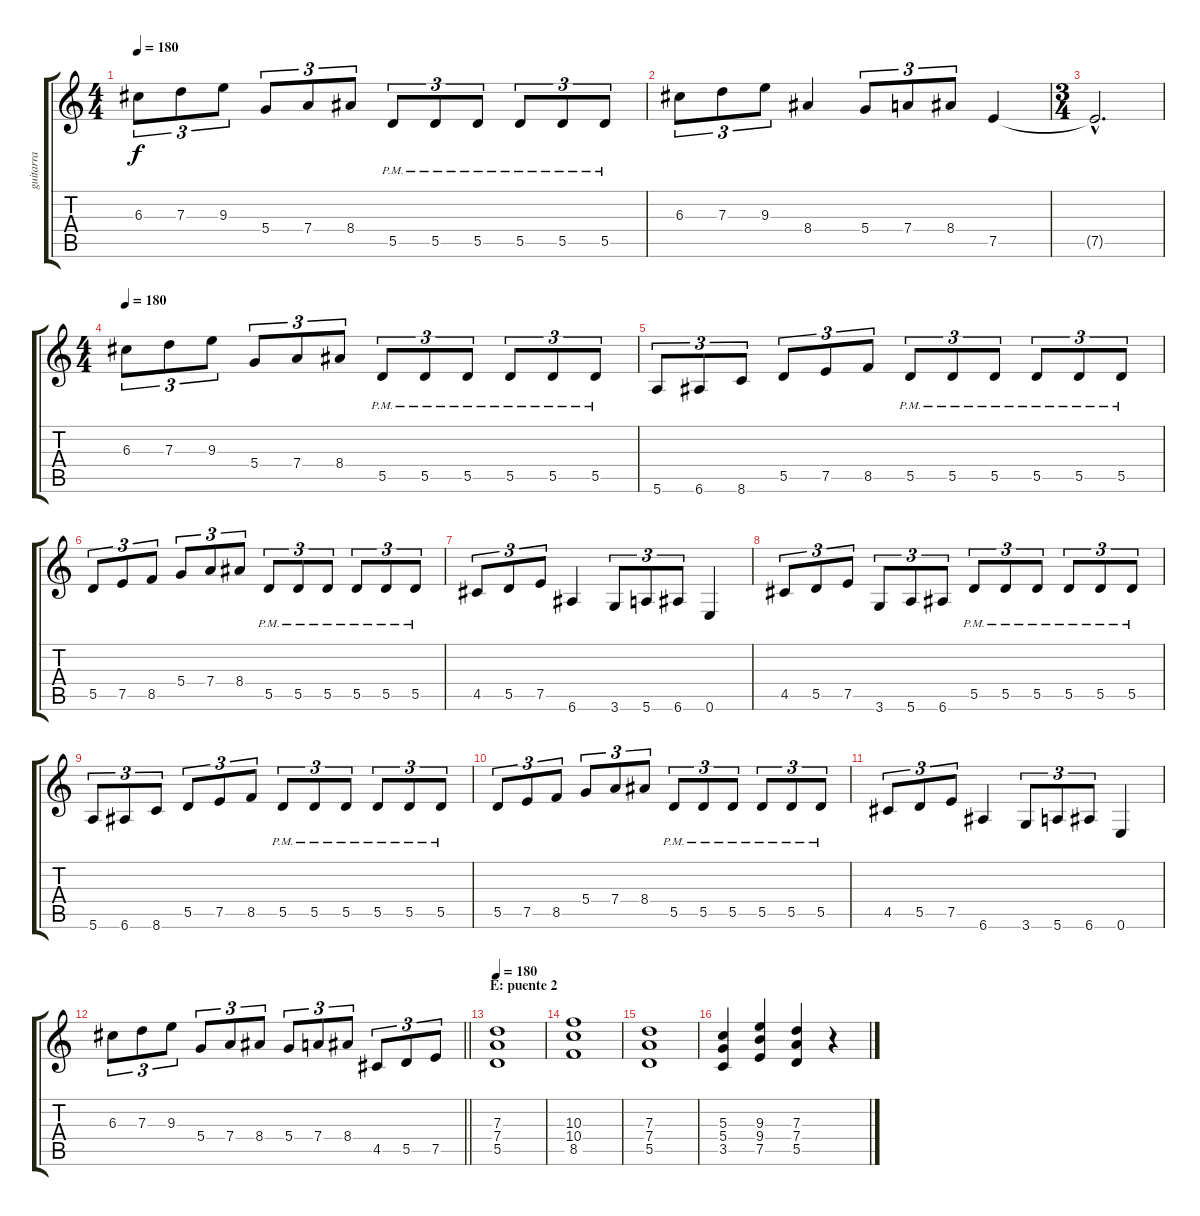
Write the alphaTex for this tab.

\track ("guitarra" "guitarra") {instrument distortionguitar}
\staff {score tabs}
\tuning (E4 B3 G3 D3 A2 E2) {hide}
\ts (4 4)
\tempo 180
\clef g2
\ks c
6.3.8{tu (3 2) dy f} 7.3.8{tu (3 2)} 9.3.8{tu (3 2)} 5.4.8{tu (3 2)} 7.4.8{tu (3 2)} 8.4.8{tu (3 2)} 5.5{pm}.8{tu (3 2)} 5.5{pm}.8{tu (3 2)} 5.5{pm}.8{tu (3 2)} 5.5{pm}.8{tu (3 2)} 5.5{pm}.8{tu (3 2)} 5.5{pm}.8{tu (3 2)} |
6.3.8{tu (3 2)} 7.3.8{tu (3 2)} 9.3.8{tu (3 2)} 8.4.4 5.4.8{tu (3 2)} 7.4.8{tu (3 2)} 8.4.8{tu (3 2)} 7.5.4 |
\ts (3 4)
7.5{hac t}.2{d} |
\ts (4 4)
\tempo 180
6.3.8{tu (3 2) volume 16 balance 8 instrument distortionguitar} 7.3.8{tu (3 2)} 9.3.8{tu (3 2)} 5.4.8{tu (3 2)} 7.4.8{tu (3 2)} 8.4.8{tu (3 2)} 5.5{pm}.8{tu (3 2)} 5.5{pm}.8{tu (3 2)} 5.5{pm}.8{tu (3 2)} 5.5{pm}.8{tu (3 2)} 5.5{pm}.8{tu (3 2)} 5.5{pm}.8{tu (3 2)} |
5.6.8{tu (3 2)} 6.6.8{tu (3 2)} 8.6.8{tu (3 2)} 5.5.8{tu (3 2)} 7.5.8{tu (3 2)} 8.5.8{tu (3 2)} 5.5{pm}.8{tu (3 2)} 5.5{pm}.8{tu (3 2)} 5.5{pm}.8{tu (3 2)} 5.5{pm}.8{tu (3 2)} 5.5{pm}.8{tu (3 2)} 5.5{pm}.8{tu (3 2)} |
5.5.8{tu (3 2)} 7.5.8{tu (3 2)} 8.5.8{tu (3 2)} 5.4.8{tu (3 2)} 7.4.8{tu (3 2)} 8.4.8{tu (3 2)} 5.5{pm}.8{tu (3 2)} 5.5{pm}.8{tu (3 2)} 5.5{pm}.8{tu (3 2)} 5.5{pm}.8{tu (3 2)} 5.5{pm}.8{tu (3 2)} 5.5{pm}.8{tu (3 2)} |
4.5.8{tu (3 2)} 5.5.8{tu (3 2)} 7.5.8{tu (3 2)} 6.6.4 3.6.8{tu (3 2)} 5.6.8{tu (3 2)} 6.6.8{tu (3 2)} 0.6.4 |
4.5.8{tu (3 2)} 5.5.8{tu (3 2)} 7.5.8{tu (3 2)} 3.6.8{tu (3 2)} 5.6.8{tu (3 2)} 6.6.8{tu (3 2)} 5.5{pm}.8{tu (3 2)} 5.5{pm}.8{tu (3 2)} 5.5{pm}.8{tu (3 2)} 5.5{pm}.8{tu (3 2)} 5.5{pm}.8{tu (3 2)} 5.5{pm}.8{tu (3 2)} |
5.6.8{tu (3 2)} 6.6.8{tu (3 2)} 8.6.8{tu (3 2)} 5.5.8{tu (3 2)} 7.5.8{tu (3 2)} 8.5.8{tu (3 2)} 5.5{pm}.8{tu (3 2)} 5.5{pm}.8{tu (3 2)} 5.5{pm}.8{tu (3 2)} 5.5{pm}.8{tu (3 2)} 5.5{pm}.8{tu (3 2)} 5.5{pm}.8{tu (3 2)} |
5.5.8{tu (3 2)} 7.5.8{tu (3 2)} 8.5.8{tu (3 2)} 5.4.8{tu (3 2)} 7.4.8{tu (3 2)} 8.4.8{tu (3 2)} 5.5{pm}.8{tu (3 2)} 5.5{pm}.8{tu (3 2)} 5.5{pm}.8{tu (3 2)} 5.5{pm}.8{tu (3 2)} 5.5{pm}.8{tu (3 2)} 5.5{pm}.8{tu (3 2)} |
4.5.8{tu (3 2)} 5.5.8{tu (3 2)} 7.5.8{tu (3 2)} 6.6.4 3.6.8{tu (3 2)} 5.6.8{tu (3 2)} 6.6.8{tu (3 2)} 0.6.4 |
\barLineRight lightlight
6.3.8{tu (3 2) volume 12} 7.3.8{tu (3 2)} 9.3.8{tu (3 2)} 5.4.8{tu (3 2)} 7.4.8{tu (3 2)} 8.4.8{tu (3 2)} 5.4.8{tu (3 2)} 7.4.8{tu (3 2)} 8.4.8{tu (3 2)} 4.5.8{tu (3 2)} 5.5.8{tu (3 2)} 7.5.8{tu (3 2)} |
\section ("" "E: puente 2")
\tempo 180
(7.3 7.4 5.5).1{volume 10} |
(10.3 10.4 8.5).1 |
(7.3 7.4 5.5).1 |
(5.3 5.4 3.5).4 (9.3 9.4 7.5).4 (7.3 7.4 5.5).4 r.4
